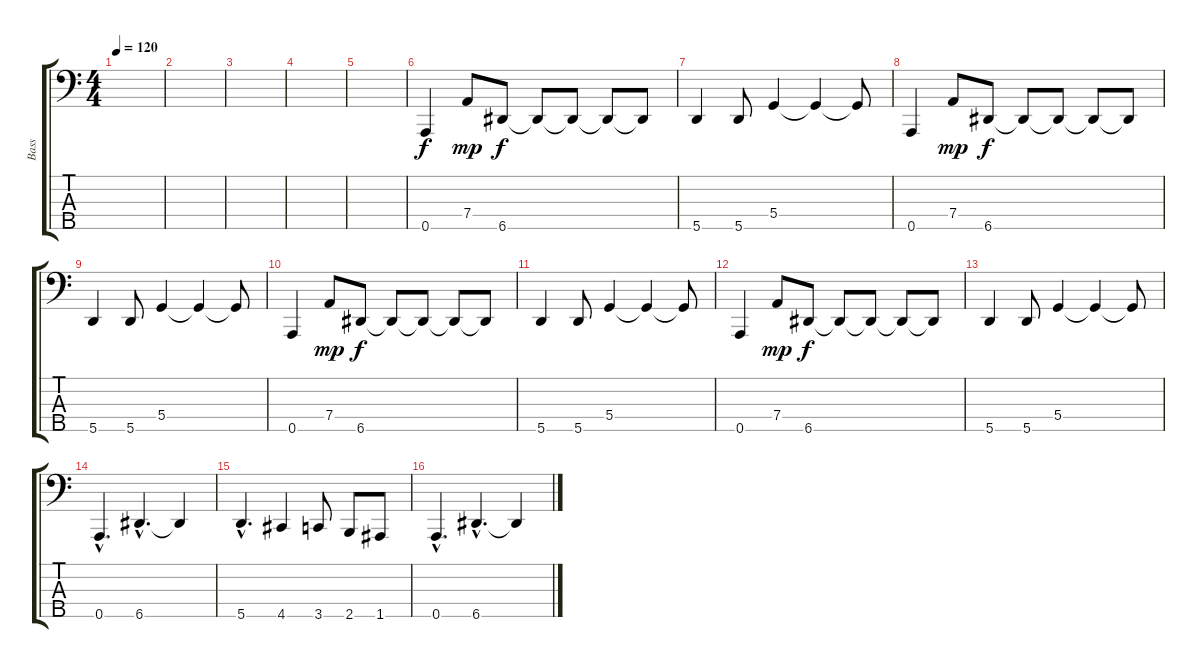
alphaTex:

\track ("Bass" "Bass") {instrument slapbass1}
\staff {score tabs}
\tuning (F2 C2 G1 D1 A0) {hide}
\ts (4 4)
\tempo 120
\clef f4
\ks c
|
|
|
|
|
0.5.4 7.4.8{dy mp} 6.5.8{dy f} 6.5{t}.8 6.5{t}.8 6.5{t}.8 6.5{t}.8 |
5.5.4 5.5.8 5.4.4 5.4{t}.4 5.4{t}.8 |
0.5.4 7.4.8{dy mp} 6.5.8{dy f} 6.5{t}.8 6.5{t}.8 6.5{t}.8 6.5{t}.8 |
5.5.4 5.5.8 5.4.4 5.4{t}.4 5.4{t}.8 |
0.5.4 7.4.8{dy mp} 6.5.8{dy f} 6.5{t}.8 6.5{t}.8 6.5{t}.8 6.5{t}.8 |
5.5.4 5.5.8 5.4.4 5.4{t}.4 5.4{t}.8 |
0.5.4 7.4.8{dy mp} 6.5.8{dy f} 6.5{t}.8 6.5{t}.8 6.5{t}.8 6.5{t}.8 |
5.5.4 5.5.8 5.4.4 5.4{t}.4 5.4{t}.8 |
0.5{hac}.4{d} 6.5{hac}.4{d} 6.5{t}.4 |
5.5{hac}.4{d} 4.5.4 3.5.8 2.5.8 1.5.8 |
0.5{hac}.4{d} 6.5{hac}.4{d} 6.5{t}.4
